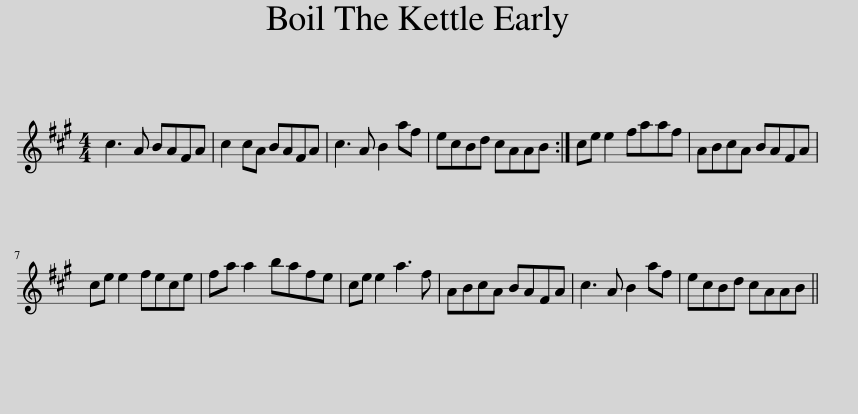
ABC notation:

X:1
L:1/8
M:4/4
I:linebreak $
K:A
V:1 treble
V:1
 c3 A BAFA | c2 cA BAFA | c3 A B2 af | ecBd cAAB :| ce e2 faaf | %5
 ABcA BAFA |$ ce e2 fece | fa a2 bafe | ce e2 a3 f | ABcA BAFA | %10
 c3 A B2 af | ecBd cAAB || %12
